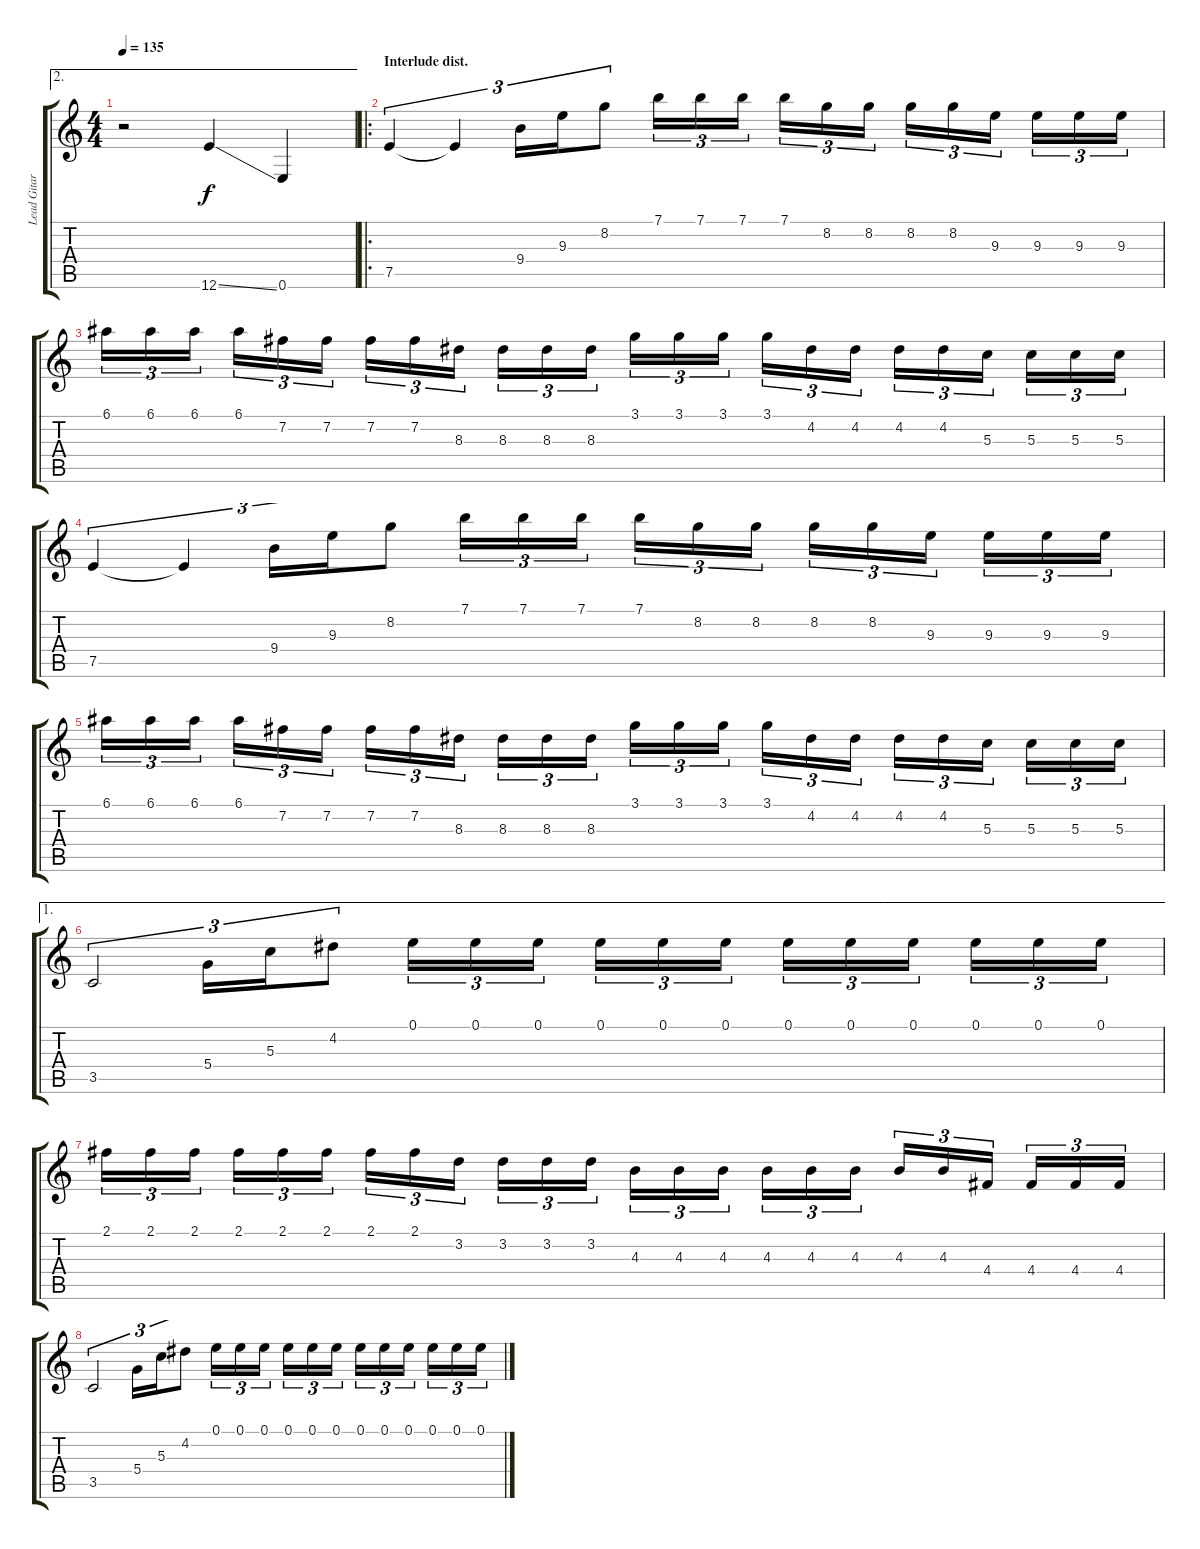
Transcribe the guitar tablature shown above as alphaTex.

\track ("Lead Gitarre dist." "Lead Gitar") {instrument distortionguitar}
\staff {score tabs}
\tuning (E4 B3 G3 D3 A2 E2) {hide}
\ae 2
\ts (4 4)
\tempo 135
\clef g2
\ks c
r.2{dy f} 12.6{ss}.4 0.6.4 |
\ro
\section ("" "Interlude dist.")
7.5.4{tu (3 2)} 7.5{t}.4{tu (3 2)} 9.4.16{tu (3 2)} 9.3.16{tu (3 2)} 8.2.8{tu (3 2)} 7.1.16{tu (3 2)} 7.1.16{tu (3 2)} 7.1.16{tu (3 2)} 7.1.16{tu (3 2)} 8.2.16{tu (3 2)} 8.2.16{tu (3 2)} 8.2.16{tu (3 2)} 8.2.16{tu (3 2)} 9.3.16{tu (3 2)} 9.3.16{tu (3 2)} 9.3.16{tu (3 2)} 9.3.16{tu (3 2)} |
6.1.16{tu (3 2)} 6.1.16{tu (3 2)} 6.1.16{tu (3 2)} 6.1.16{tu (3 2)} 7.2.16{tu (3 2)} 7.2.16{tu (3 2)} 7.2.16{tu (3 2)} 7.2.16{tu (3 2)} 8.3.16{tu (3 2)} 8.3.16{tu (3 2)} 8.3.16{tu (3 2)} 8.3.16{tu (3 2)} 3.1.16{tu (3 2)} 3.1.16{tu (3 2)} 3.1.16{tu (3 2)} 3.1.16{tu (3 2)} 4.2.16{tu (3 2)} 4.2.16{tu (3 2)} 4.2.16{tu (3 2)} 4.2.16{tu (3 2)} 5.3.16{tu (3 2)} 5.3.16{tu (3 2)} 5.3.16{tu (3 2)} 5.3.16{tu (3 2)} |
7.5.4{tu (3 2)} 7.5{t}.4{tu (3 2)} 9.4.16{tu (3 2)} 9.3.16{tu (3 2)} 8.2.8{tu (3 2)} 7.1.16{tu (3 2)} 7.1.16{tu (3 2)} 7.1.16{tu (3 2)} 7.1.16{tu (3 2)} 8.2.16{tu (3 2)} 8.2.16{tu (3 2)} 8.2.16{tu (3 2)} 8.2.16{tu (3 2)} 9.3.16{tu (3 2)} 9.3.16{tu (3 2)} 9.3.16{tu (3 2)} 9.3.16{tu (3 2)} |
6.1.16{tu (3 2)} 6.1.16{tu (3 2)} 6.1.16{tu (3 2)} 6.1.16{tu (3 2)} 7.2.16{tu (3 2)} 7.2.16{tu (3 2)} 7.2.16{tu (3 2)} 7.2.16{tu (3 2)} 8.3.16{tu (3 2)} 8.3.16{tu (3 2)} 8.3.16{tu (3 2)} 8.3.16{tu (3 2)} 3.1.16{tu (3 2)} 3.1.16{tu (3 2)} 3.1.16{tu (3 2)} 3.1.16{tu (3 2)} 4.2.16{tu (3 2)} 4.2.16{tu (3 2)} 4.2.16{tu (3 2)} 4.2.16{tu (3 2)} 5.3.16{tu (3 2)} 5.3.16{tu (3 2)} 5.3.16{tu (3 2)} 5.3.16{tu (3 2)} |
\ae 1
3.5.2{tu (3 2)} 5.4.16{tu (3 2)} 5.3.16{tu (3 2)} 4.2.8{tu (3 2)} 0.1.16{tu (3 2)} 0.1.16{tu (3 2)} 0.1.16{tu (3 2)} 0.1.16{tu (3 2)} 0.1.16{tu (3 2)} 0.1.16{tu (3 2)} 0.1.16{tu (3 2)} 0.1.16{tu (3 2)} 0.1.16{tu (3 2)} 0.1.16{tu (3 2)} 0.1.16{tu (3 2)} 0.1.16{tu (3 2)} |
2.1.16{tu (3 2)} 2.1.16{tu (3 2)} 2.1.16{tu (3 2)} 2.1.16{tu (3 2)} 2.1.16{tu (3 2)} 2.1.16{tu (3 2)} 2.1.16{tu (3 2)} 2.1.16{tu (3 2)} 3.2.16{tu (3 2)} 3.2.16{tu (3 2)} 3.2.16{tu (3 2)} 3.2.16{tu (3 2)} 4.3.16{tu (3 2)} 4.3.16{tu (3 2)} 4.3.16{tu (3 2)} 4.3.16{tu (3 2)} 4.3.16{tu (3 2)} 4.3.16{tu (3 2)} 4.3.16{tu (3 2)} 4.3.16{tu (3 2)} 4.4.16{tu (3 2)} 4.4.16{tu (3 2)} 4.4.16{tu (3 2)} 4.4.16{tu (3 2)} |
3.5.2{tu (3 2)} 5.4.16{tu (3 2)} 5.3.16{tu (3 2)} 4.2.8{tu (3 2)} 0.1.16{tu (3 2)} 0.1.16{tu (3 2)} 0.1.16{tu (3 2)} 0.1.16{tu (3 2)} 0.1.16{tu (3 2)} 0.1.16{tu (3 2)} 0.1.16{tu (3 2)} 0.1.16{tu (3 2)} 0.1.16{tu (3 2)} 0.1.16{tu (3 2)} 0.1.16{tu (3 2)} 0.1.16{tu (3 2)}
